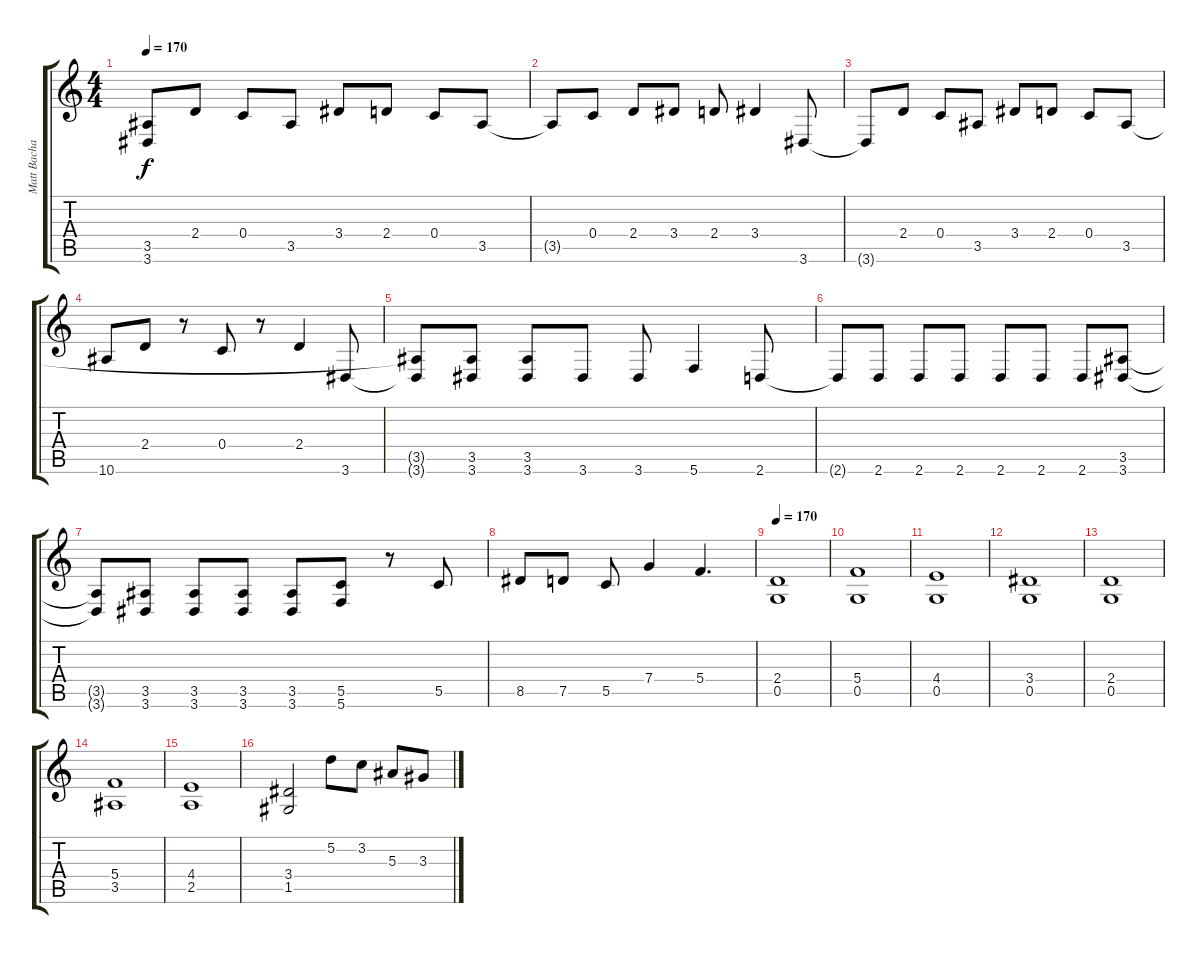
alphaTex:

\track ("Matt Bachand" "Matt Bacha") {instrument distortionguitar}
\staff {score tabs}
\tuning (D4 A3 F3 C3 G2 C2) {hide}
\ts (4 4)
\tempo 170
\clef g2
\ks c
(3.5{t} 3.6{t}).8{dy f} 2.4.8 0.4.8 3.5.8 3.4.8 2.4.8 0.4.8 3.5.8 |
3.5{t}.8 0.4.8 2.4.8 3.4.8 2.4.8 3.4.4 3.6.8 |
3.6{t}.8 2.4.8 0.4.8 3.5.8 3.4.8 2.4.8 0.4.8 3.5.8 |
10.6.8 2.4.8 r.8 0.4.8 r.8 2.4.4 3.6.8 |
(3.5{t} 3.6{t}).8 (3.5 3.6).8 (3.5 3.6).8 3.6.8 3.6.8 5.6.4 2.6.8 |
2.6{t}.8 2.6.8 2.6.8 2.6.8 2.6.8 2.6.8 2.6.8 (3.5 3.6).8 |
(3.5{t} 3.6{t}).8 (3.5 3.6).8 (3.5 3.6).8 (3.5 3.6).8 (3.5 3.6).8 (5.5 5.6).8 r.8 5.5.8 |
8.5.8{volume 16} 7.5.8 5.5.8 7.4.4 5.4.4{d} |
\tempo 170
(2.4 0.5).1{balance 13} |
(5.4 0.5).1 |
(4.4 0.5).1 |
(3.4 0.5).1 |
(2.4 0.5).1 |
(5.4 3.5).1 |
(4.4 2.5).1 |
(3.4 1.5).2 5.2.8 3.2.8 5.3.8 3.3.8
